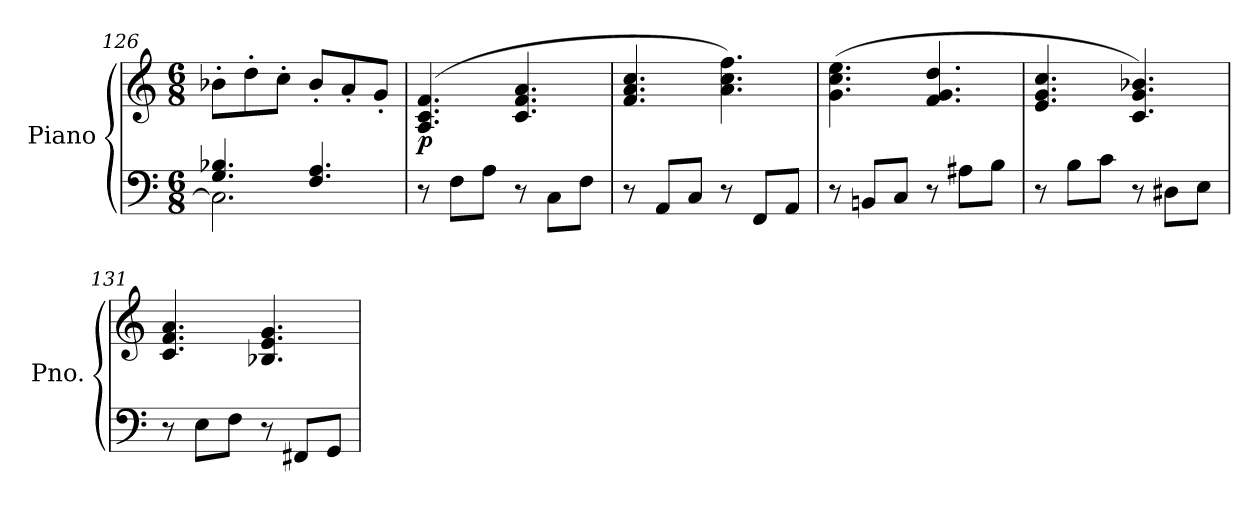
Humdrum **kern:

**kern	**kern	**dynam
*part1	*part1	*part1
*staff2	*staff1	*staff1/2
*I"Piano	*	*
*I'Pno.	*	*
!!LO:LB:g=z
*clefF4	*clefG2	*
*k[]	*k[]	*
*M6/8	*M6/8	*
=126	=126	=126
*^	*	*
4.G/ 4.B-X/	2.C\]	8b-X'\L	.
.	.	8dd'\	.
.	.	8cc'\J	.
4.F/ 4.A/	.	8b-'/L	.
.	.	8a'/	.
.	.	8g'/J	.
*v	*v	*	*
=127	=127	=127
!	!	!LO:DY:b
8r	(>4.A/ 4.c/ 4.f/	p
8F\L	.	.
8A\J	.	.
8r	4.c/ 4.f/ 4.a/	.
8C\L	.	.
8F\J	.	.
=128	=128	=128
8r	4.f/ 4.a/ 4.cc/	.
8AA/L	.	.
8C/J	.	.
8r	4.a\ 4.cc\ 4.ff\)	.
8FF/L	.	.
8AA/J	.	.
=129	=129	=129
8r	(>4.g\ 4.cc\ 4.ee\	.
8BBn/L	.	.
8C/J	.	.
8r	4.f/ 4.g/ 4.dd/	.
8A#X\L	.	.
8B\J	.	.
=130	=130	=130
8r	4.e/ 4.g/ 4.cc/	.
8B\L	.	.
8c\J	.	.
8r	4.c/ 4.g/ 4.b-X/)	.
8D#X\L	.	.
8E\J	.	.
=131	=131	=131
8r	4.c/ 4.f/ 4.a/	.
8E\L	.	.
8F\J	.	.
8r	4.B-X/ 4.e/ 4.g/	.
8FF#X/L	.	.
8GG/J	.	.
=	=	=
*-	*-	*-
